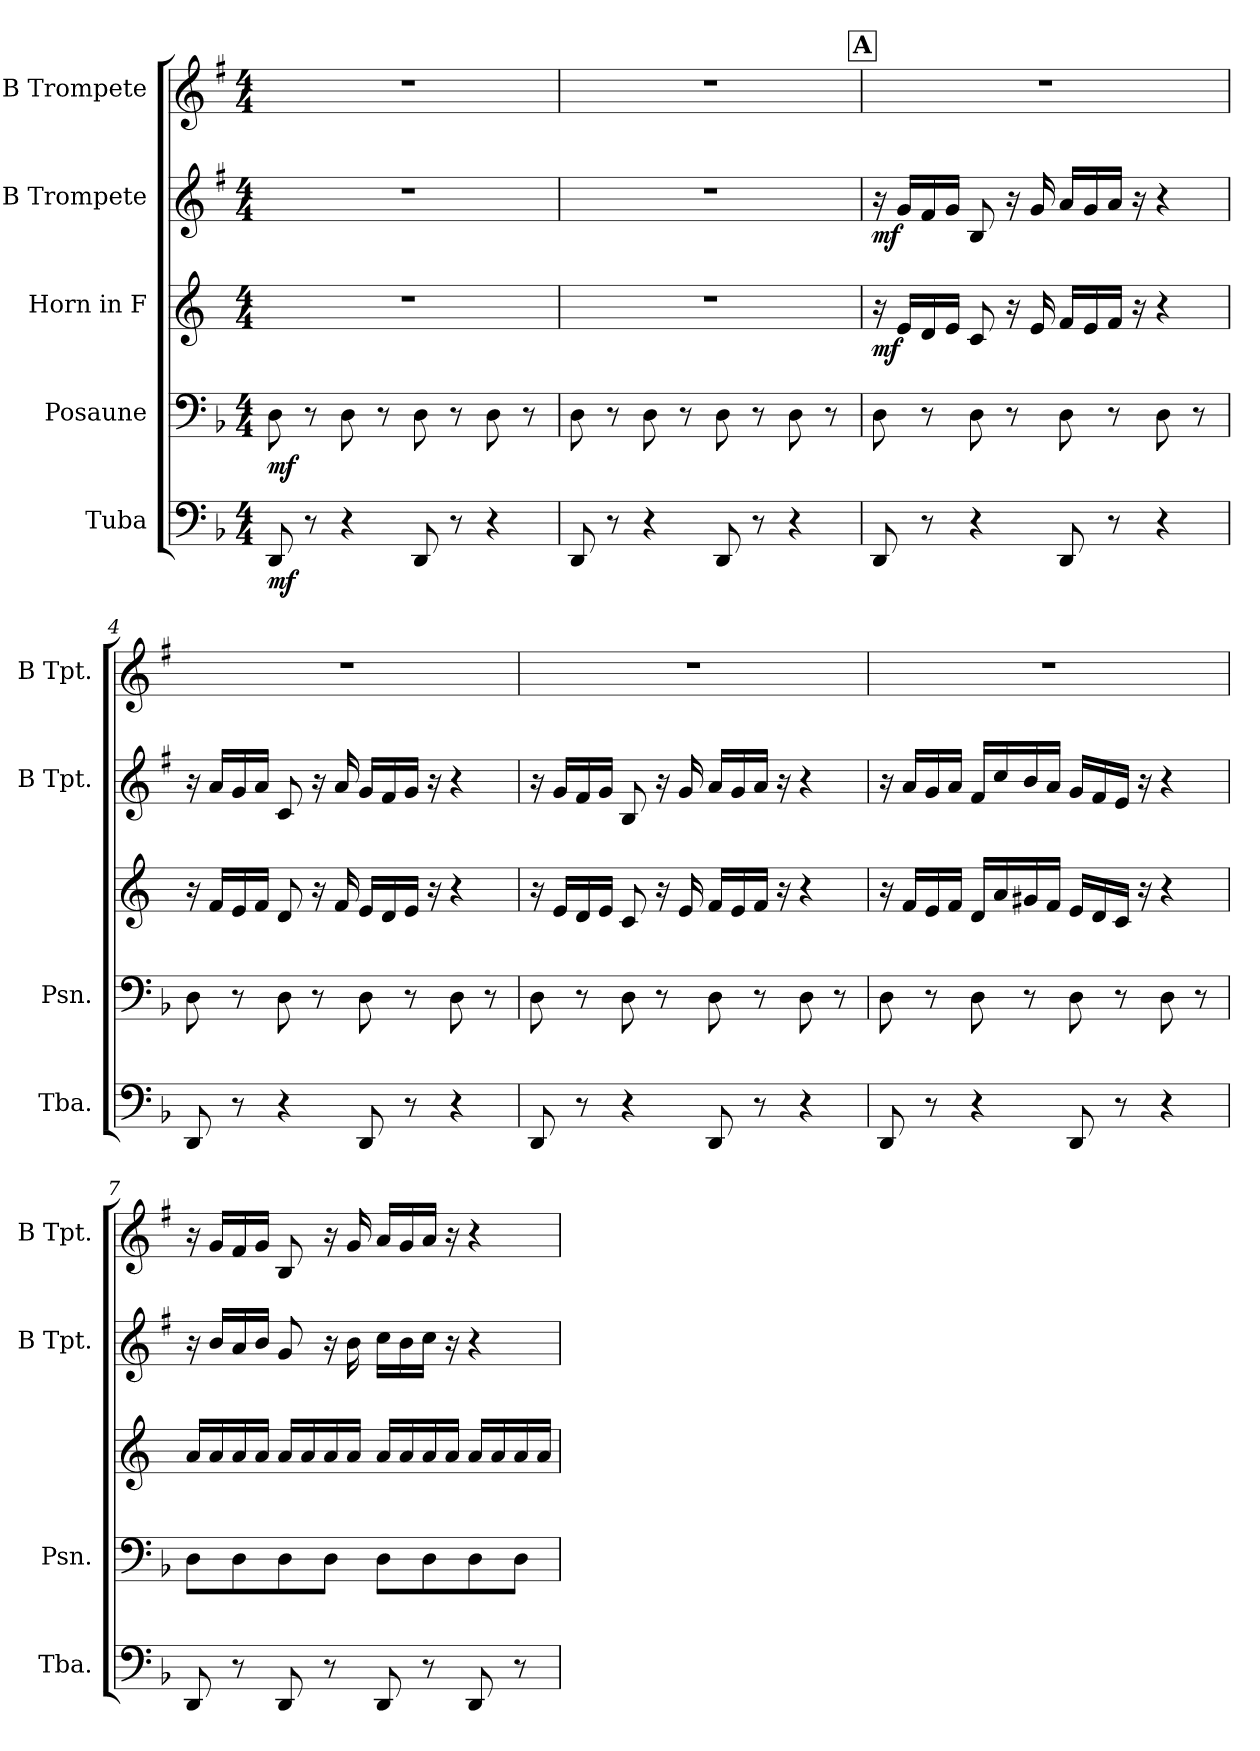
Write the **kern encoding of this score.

**kern	**dynam	**kern	**dynam	**kern	**dynam	**kern	**dynam	**kern
*part5	*part5	*part4	*part4	*part3	*part3	*part2	*part2	*part1
*staff5	*staff5	*staff4	*staff4	*staff3	*staff3	*staff2	*staff2	*staff1
*I"Tuba	*	*I"Posaune	*	*I"Horn in F	*	*I"B Trompete	*	*I"B Trompete
*I'Tba.	*	*I'Psn.	*	*	*	*I'B Tpt.	*	*I'B Tpt.
*clefF4	*	*clefF4	*	*clefG2	*	*clefG2	*	*clefG2
*	*	*	*	*ITrd4c7	*	*ITrd1c2	*	*ITrd1c2
*k[b-]	*	*k[b-]	*	*k[b-]	*	*k[b-]	*	*k[b-]
*M4/4	*	*M4/4	*	*M4/4	*	*M4/4	*	*M4/4
*MM90	*	*MM90	*	*MM90	*	*MM90	*	*MM90
=1	=1	=1	=1	=1	=1	=1	=1	=1
!	!LO:DY:b	!	!LO:DY:b	!	!	!	!	!
8DD/	mf	8D\	mf	1r	.	1r	.	1r
8r	.	8r	.	.	.	.	.	.
4r	.	8D\	.	.	.	.	.	.
.	.	8r	.	.	.	.	.	.
8DD/	.	8D\	.	.	.	.	.	.
8r	.	8r	.	.	.	.	.	.
4r	.	8D\	.	.	.	.	.	.
.	.	8r	.	.	.	.	.	.
=2	=2	=2	=2	=2	=2	=2	=2	=2
8DD/	.	8D\	.	1r	.	1r	.	1r
8r	.	8r	.	.	.	.	.	.
4r	.	8D\	.	.	.	.	.	.
.	.	8r	.	.	.	.	.	.
8DD/	.	8D\	.	.	.	.	.	.
8r	.	8r	.	.	.	.	.	.
4r	.	8D\	.	.	.	.	.	.
.	.	8r	.	.	.	.	.	.
!!LO:REH:place=s1:a:B:fs=14:t=A
=3	=3	=3	=3	=3	=3	=3	=3	=3
!	!	!	!	!	!LO:DY:b	!	!LO:DY:b	!
8DD/	.	8D\	.	16r	mf	16r	mf	1r
.	.	.	.	16A/LL	.	16f/LL	.	.
8r	.	8r	.	16G/	.	16e/	.	.
.	.	.	.	16A/JJ	.	16f/JJ	.	.
4r	.	8D\	.	8F/	.	8A/	.	.
.	.	8r	.	16r	.	16r	.	.
.	.	.	.	16A/	.	16f/	.	.
8DD/	.	8D\	.	16B-/LL	.	16g/LL	.	.
.	.	.	.	16A/	.	16f/	.	.
8r	.	8r	.	16B-/JJ	.	16g/JJ	.	.
.	.	.	.	16r	.	16r	.	.
4r	.	8D\	.	4r	.	4r	.	.
.	.	8r	.	.	.	.	.	.
!!LO:LB:g=z
=4	=4	=4	=4	=4	=4	=4	=4	=4
8DD/	.	8D\	.	16r	.	16r	.	1r
.	.	.	.	16B-/LL	.	16g/LL	.	.
8r	.	8r	.	16A/	.	16f/	.	.
.	.	.	.	16B-/JJ	.	16g/JJ	.	.
4r	.	8D\	.	8G/	.	8B-/	.	.
.	.	8r	.	16r	.	16r	.	.
.	.	.	.	16B-/	.	16g/	.	.
8DD/	.	8D\	.	16A/LL	.	16f/LL	.	.
.	.	.	.	16G/	.	16e/	.	.
8r	.	8r	.	16A/JJ	.	16f/JJ	.	.
.	.	.	.	16r	.	16r	.	.
4r	.	8D\	.	4r	.	4r	.	.
.	.	8r	.	.	.	.	.	.
=5	=5	=5	=5	=5	=5	=5	=5	=5
8DD/	.	8D\	.	16r	.	16r	.	1r
.	.	.	.	16A/LL	.	16f/LL	.	.
8r	.	8r	.	16G/	.	16e/	.	.
.	.	.	.	16A/JJ	.	16f/JJ	.	.
4r	.	8D\	.	8F/	.	8A/	.	.
.	.	8r	.	16r	.	16r	.	.
.	.	.	.	16A/	.	16f/	.	.
8DD/	.	8D\	.	16B-/LL	.	16g/LL	.	.
.	.	.	.	16A/	.	16f/	.	.
8r	.	8r	.	16B-/JJ	.	16g/JJ	.	.
.	.	.	.	16r	.	16r	.	.
4r	.	8D\	.	4r	.	4r	.	.
.	.	8r	.	.	.	.	.	.
!!LO:PB:g=z
=6	=6	=6	=6	=6	=6	=6	=6	=6
8DD/	.	8D\	.	16r	.	16r	.	1r
.	.	.	.	16B-/LL	.	16g/LL	.	.
8r	.	8r	.	16A/	.	16f/	.	.
.	.	.	.	16B-/JJ	.	16g/JJ	.	.
4r	.	8D\	.	16G/LL	.	16e/LL	.	.
.	.	.	.	16d/	.	16b-/	.	.
.	.	8r	.	16c#X/	.	16a/	.	.
.	.	.	.	16B-/JJ	.	16g/JJ	.	.
8DD/	.	8D\	.	16A/LL	.	16f/LL	.	.
.	.	.	.	16G/	.	16e/	.	.
8r	.	8r	.	16F/JJ	.	16d/JJ	.	.
.	.	.	.	16r	.	16r	.	.
4r	.	8D\	.	4r	.	4r	.	.
.	.	8r	.	.	.	.	.	.
=7	=7	=7	=7	=7	=7	=7	=7	=7
8DD/	.	8D\L	.	16d/LL	.	16r	.	16r
.	.	.	.	16d/	.	16a/LL	.	16f/LL
8r	.	8D\	.	16d/	.	16g/	.	16e/
.	.	.	.	16d/JJ	.	16a/JJ	.	16f/JJ
8DD/	.	8D\	.	16d/LL	.	8f/	.	8A/
.	.	.	.	16d/	.	.	.	.
8r	.	8D\J	.	16d/	.	16r	.	16r
.	.	.	.	16d/JJ	.	16a\	.	16f/
8DD/	.	8D\L	.	16d/LL	.	16b-\LL	.	16g/LL
.	.	.	.	16d/	.	16a\	.	16f/
8r	.	8D\	.	16d/	.	16b-\JJ	.	16g/JJ
.	.	.	.	16d/JJ	.	16r	.	16r
8DD/	.	8D\	.	16d/LL	.	4r	.	4r
.	.	.	.	16d/	.	.	.	.
8r	.	8D\J	.	16d/	.	.	.	.
.	.	.	.	16d/JJ	.	.	.	.
=	=	=	=	=	=	=	=	=
*-	*-	*-	*-	*-	*-	*-	*-	*-
